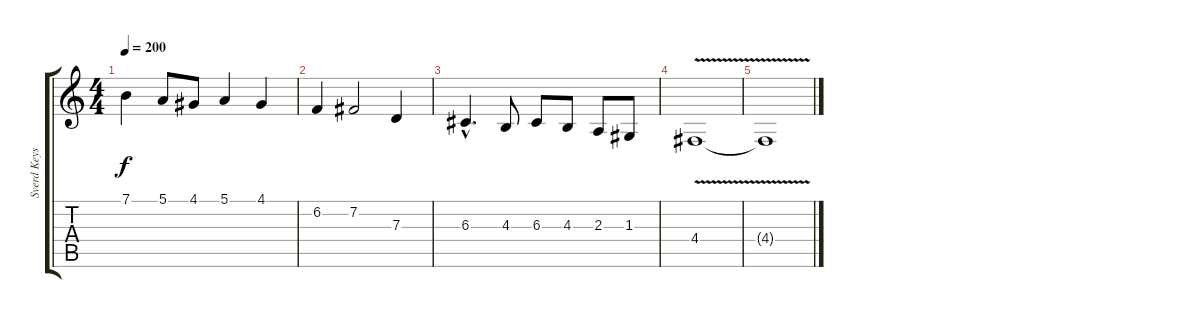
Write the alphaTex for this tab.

\track ("Sverd Keys" "Sverd Keys") {instrument synthbrass1}
\staff {score tabs}
\tuning (E4 B3 G3 D3 A2 E2) {hide}
\ts (4 4)
\tempo 200
\clef g2
\ks c
7.1.4{dy f} 5.1.8 4.1.8 5.1.4 4.1.4 |
6.2.4 7.2.2 7.3.4 |
6.3{hac}.4{d} 4.3.8 6.3.8 4.3.8 2.3.8 1.3.8 |
4.4{v}.1 |
4.4{t}.1
